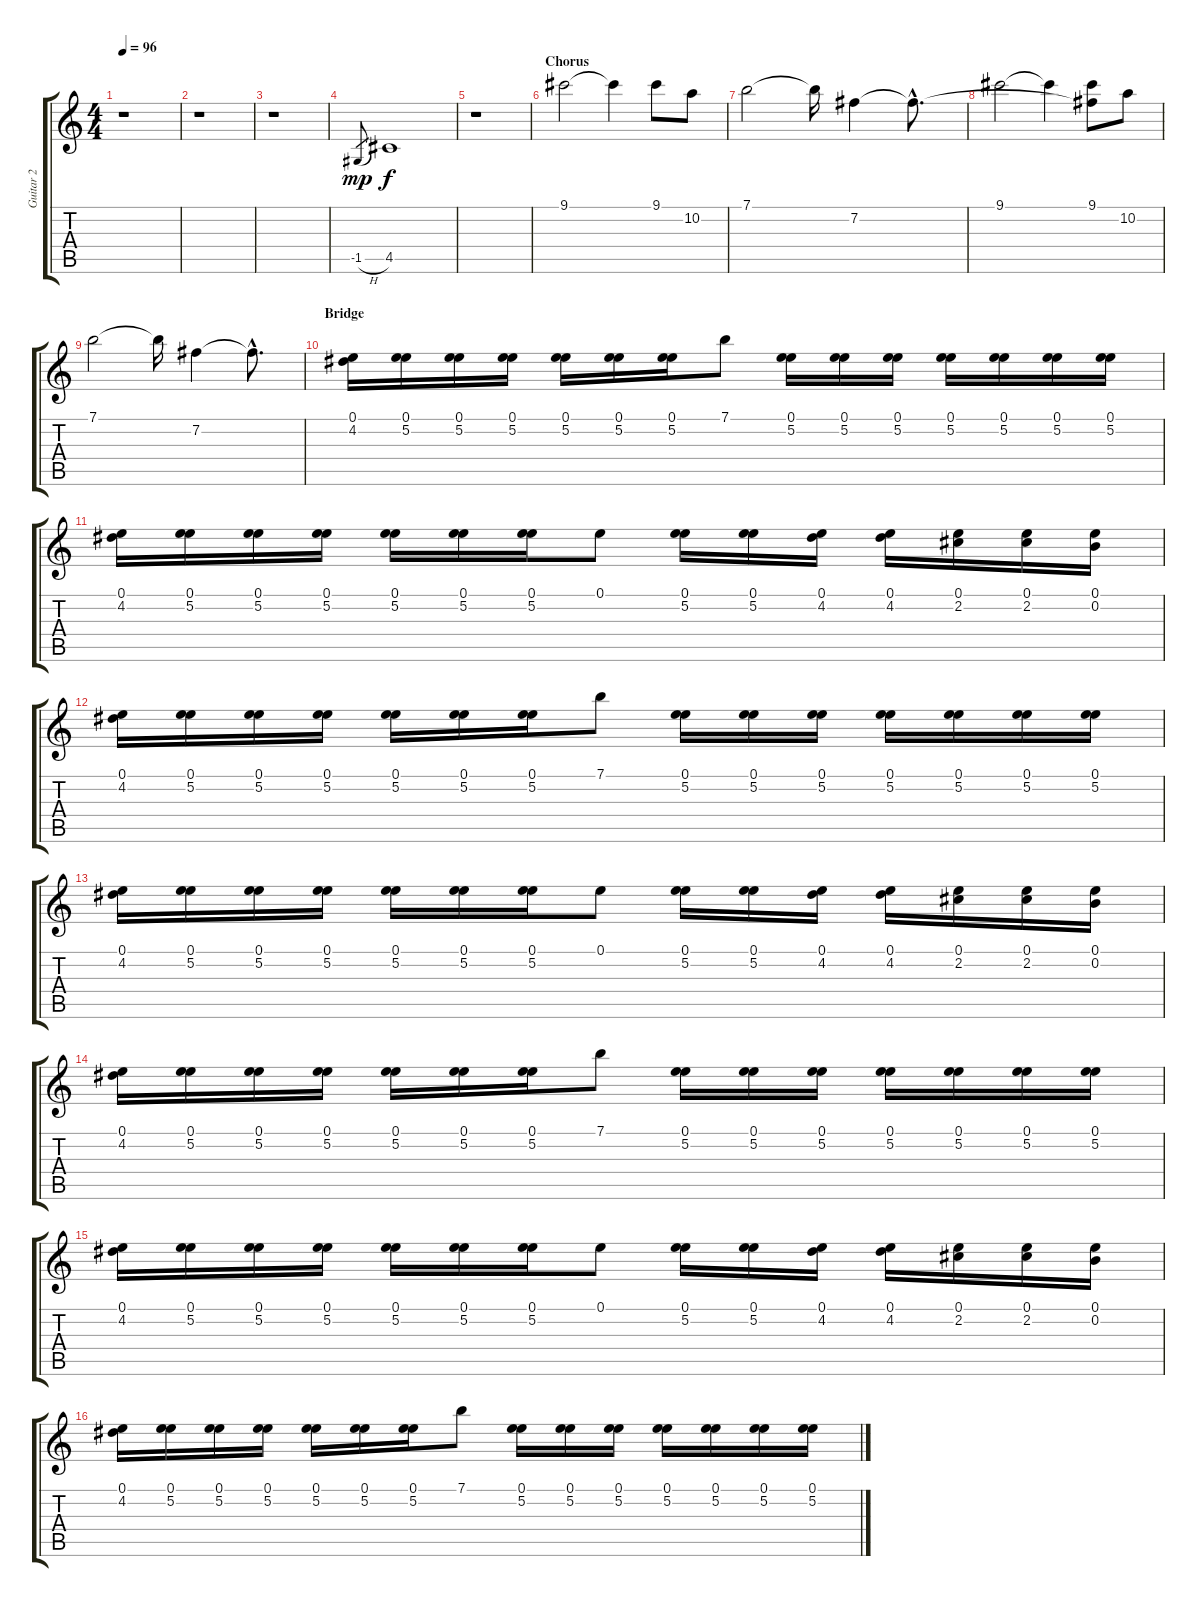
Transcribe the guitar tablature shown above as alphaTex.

\track ("Guitar 2" "Guitar 2") {instrument overdrivenguitar}
\staff {score tabs}
\tuning (E4 B3 G3 D3 A2 E2) {hide}
\ts (4 4)
\tempo 96
\clef g2
\ks c
r.1{dy f} |
r.1 |
r.1 |
-1.5{h}.8{gr dy mp} 4.5.1{dy f} |
r.1 |
\section ("" "Chorus")
9.1.2 9.1{t}.4 9.1.8 10.2.8 |
7.1.2 7.1{t}.16 7.2.4 7.2{hac t}.8{d} |
9.1.2 9.1{t}.4 (9.1 7.2{t}).8 10.2.8 |
7.1.2 7.1{t}.16 7.2.4 7.2{hac t}.8{d} |
\section ("" "Bridge")
(0.1 4.2).16 (0.1 5.2).16 (0.1 5.2).16 (0.1 5.2).16 (0.1 5.2).16 (0.1 5.2).16 (0.1 5.2).16 7.1.8 (0.1 5.2).16 (0.1 5.2).16 (0.1 5.2).16 (0.1 5.2).16 (0.1 5.2).16 (0.1 5.2).16 (0.1 5.2).16 |
(0.1 4.2).16 (0.1 5.2).16 (0.1 5.2).16 (0.1 5.2).16 (0.1 5.2).16 (0.1 5.2).16 (0.1 5.2).16 0.1.8 (0.1 5.2).16 (0.1 5.2).16 (0.1 4.2).16 (0.1 4.2).16 (0.1 2.2).16 (0.1 2.2).16 (0.1 0.2).16 |
(0.1 4.2).16 (0.1 5.2).16 (0.1 5.2).16 (0.1 5.2).16 (0.1 5.2).16 (0.1 5.2).16 (0.1 5.2).16 7.1.8 (0.1 5.2).16 (0.1 5.2).16 (0.1 5.2).16 (0.1 5.2).16 (0.1 5.2).16 (0.1 5.2).16 (0.1 5.2).16 |
(0.1 4.2).16 (0.1 5.2).16 (0.1 5.2).16 (0.1 5.2).16 (0.1 5.2).16 (0.1 5.2).16 (0.1 5.2).16 0.1.8 (0.1 5.2).16 (0.1 5.2).16 (0.1 4.2).16 (0.1 4.2).16 (0.1 2.2).16 (0.1 2.2).16 (0.1 0.2).16 |
(0.1 4.2).16 (0.1 5.2).16 (0.1 5.2).16 (0.1 5.2).16 (0.1 5.2).16 (0.1 5.2).16 (0.1 5.2).16 7.1.8 (0.1 5.2).16 (0.1 5.2).16 (0.1 5.2).16 (0.1 5.2).16 (0.1 5.2).16 (0.1 5.2).16 (0.1 5.2).16 |
(0.1 4.2).16 (0.1 5.2).16 (0.1 5.2).16 (0.1 5.2).16 (0.1 5.2).16 (0.1 5.2).16 (0.1 5.2).16 0.1.8 (0.1 5.2).16 (0.1 5.2).16 (0.1 4.2).16 (0.1 4.2).16 (0.1 2.2).16 (0.1 2.2).16 (0.1 0.2).16 |
(0.1 4.2).16 (0.1 5.2).16 (0.1 5.2).16 (0.1 5.2).16 (0.1 5.2).16 (0.1 5.2).16 (0.1 5.2).16 7.1.8 (0.1 5.2).16 (0.1 5.2).16 (0.1 5.2).16 (0.1 5.2).16 (0.1 5.2).16 (0.1 5.2).16 (0.1 5.2).16
